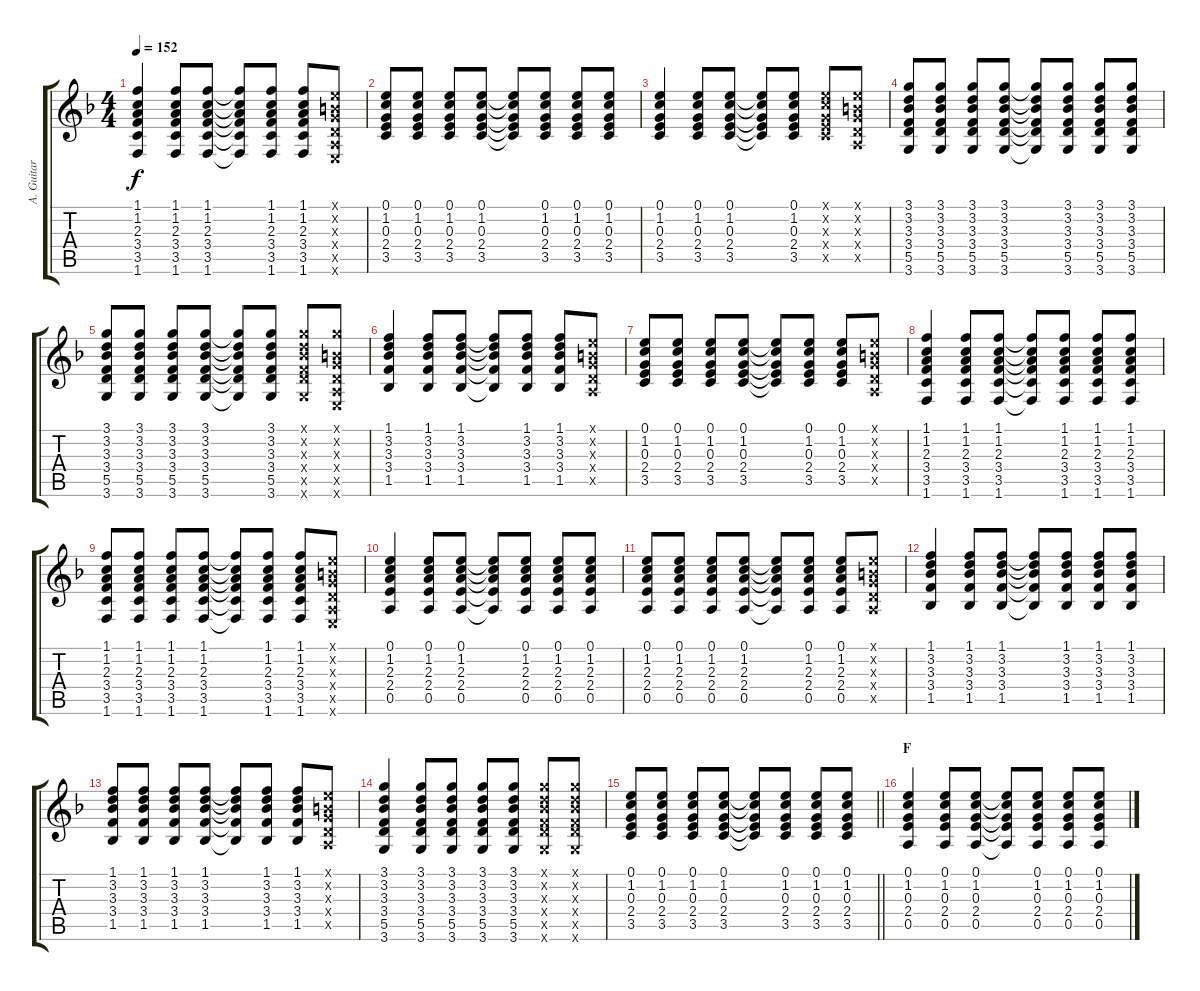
\track ("A. Guitar II" "A. Guitar ") {instrument acousticguitarsteel}
\staff {score tabs}
\tuning (E4 B3 G3 D3 A2 E2) {hide}
\ts (4 4)
\tempo 152
\clef g2
\ks f
(1.1 1.2 2.3 3.4 3.5 1.6).4{dy f} (1.1 1.2 2.3 3.4 3.5 1.6).8 (1.1 1.2 2.3 3.4 3.5 1.6).8 (1.1{t} 1.2{t} 2.3{t} 3.4{t} 3.5{t} 1.6{t}).8 (1.1 1.2 2.3 3.4 3.5 1.6).8 (1.1 1.2 2.3 3.4 3.5 1.6).8 (0.1{x} 0.2{x} 0.3{x} 0.4{x} 0.5{x} 0.6{x}).8 |
(0.1 1.2 0.3 2.4 3.5).8 (0.1 1.2 0.3 2.4 3.5).8 (0.1 1.2 0.3 2.4 3.5).8 (0.1 1.2 0.3 2.4 3.5).8 (0.1{t} 1.2{t} 0.3{t} 2.4{t} 3.5{t}).8 (0.1 1.2 0.3 2.4 3.5).8 (0.1 1.2 0.3 2.4 3.5).8 (0.1 1.2 0.3 2.4 3.5).8 |
(0.1 1.2 0.3 2.4 3.5).4 (0.1 1.2 0.3 2.4 3.5).8 (0.1 1.2 0.3 2.4 3.5).8 (0.1{t} 1.2{t} 0.3{t} 2.4{t} 3.5{t}).8 (0.1 1.2 0.3 2.4 3.5).8 (0.1{x} 1.2{x} 0.3{x} 2.4{x} 3.5{x}).8 (0.1{x} 0.2{x} 0.3{x} 0.4{x} 0.5{x}).8 |
(3.1 3.2 3.3 3.4 5.5 3.6).8 (3.1 3.2 3.3 3.4 5.5 3.6).8 (3.1 3.2 3.3 3.4 5.5 3.6).8 (3.1 3.2 3.3 3.4 5.5 3.6).8 (3.1{t} 3.2{t} 3.3{t} 3.4{t} 5.5{t} 3.6{t}).8 (3.1 3.2 3.3 3.4 5.5 3.6).8 (3.1 3.2 3.3 3.4 5.5 3.6).8 (3.1 3.2 3.3 3.4 5.5 3.6).8 |
(3.1 3.2 3.3 3.4 5.5 3.6).8 (3.1 3.2 3.3 3.4 5.5 3.6).8 (3.1 3.2 3.3 3.4 5.5 3.6).8 (3.1 3.2 3.3 3.4 5.5 3.6).8 (3.1{t} 3.2{t} 3.3{t} 3.4{t} 5.5{t} 3.6{t}).8 (3.1 3.2 3.3 3.4 5.5 3.6).8 (3.1{x} 3.2{x} 3.3{x} 3.4{x} 5.5{x} 3.6{x}).8 (3.1{x} 0.2{x} 0.3{x} 0.4{x} 0.5{x} 0.6{x}).8 |
(1.1 3.2 3.3 3.4 1.5).4 (1.1 3.2 3.3 3.4 1.5).8 (1.1 3.2 3.3 3.4 1.5).8 (1.1{t} 3.2{t} 3.3{t} 3.4{t} 1.5{t}).8 (1.1 3.2 3.3 3.4 1.5).8 (1.1 3.2 3.3 3.4 1.5).8 (0.1{x} 0.2{x} 0.3{x} 0.4{x} 0.5{x}).8 |
(0.1 1.2 0.3 2.4 3.5).8 (0.1 1.2 0.3 2.4 3.5).8 (0.1 1.2 0.3 2.4 3.5).8 (0.1 1.2 0.3 2.4 3.5).8 (0.1{t} 1.2{t} 0.3{t} 2.4{t} 3.5{t}).8 (0.1 1.2 0.3 2.4 3.5).8 (0.1 1.2 0.3 2.4 3.5).8 (0.1{x} 0.2{x} 0.3{x} 0.4{x} 0.5{x}).8 |
(1.1 1.2 2.3 3.4 3.5 1.6).4 (1.1 1.2 2.3 3.4 3.5 1.6).8 (1.1 1.2 2.3 3.4 3.5 1.6).8 (1.1{t} 1.2{t} 2.3{t} 3.4{t} 3.5{t} 1.6{t}).8 (1.1 1.2 2.3 3.4 3.5 1.6).8 (1.1 1.2 2.3 3.4 3.5 1.6).8 (1.1 1.2 2.3 3.4 3.5 1.6).8 |
(1.1 1.2 2.3 3.4 3.5 1.6).8 (1.1 1.2 2.3 3.4 3.5 1.6).8 (1.1 1.2 2.3 3.4 3.5 1.6).8 (1.1 1.2 2.3 3.4 3.5 1.6).8 (1.1{t} 1.2{t} 2.3{t} 3.4{t} 3.5{t} 1.6{t}).8 (1.1 1.2 2.3 3.4 3.5 1.6).8 (1.1 1.2 2.3 3.4 3.5 1.6).8 (0.1{x} 0.2{x} 0.3{x} 0.4{x} 0.5{x} 0.6{x}).8 |
(0.1 1.2 2.3 2.4 0.5).4 (0.1 1.2 2.3 2.4 0.5).8 (0.1 1.2 2.3 2.4 0.5).8 (0.1{t} 1.2{t} 2.3{t} 2.4{t} 0.5{t}).8 (0.1 1.2 2.3 2.4 0.5).8 (0.1 1.2 2.3 2.4 0.5).8 (0.1 1.2 2.3 2.4 0.5).8 |
(0.1 1.2 2.3 2.4 0.5).8 (0.1 1.2 2.3 2.4 0.5).8 (0.1 1.2 2.3 2.4 0.5).8 (0.1 1.2 2.3 2.4 0.5).8 (0.1{t} 1.2{t} 2.3{t} 2.4{t} 0.5{t}).8 (0.1 1.2 2.3 2.4 0.5).8 (0.1 1.2 2.3 2.4 0.5).8 (0.1{x} 0.2{x} 0.3{x} 0.4{x} 0.5{x}).8 |
(1.1 3.2 3.3 3.4 1.5).4 (1.1 3.2 3.3 3.4 1.5).8 (1.1 3.2 3.3 3.4 1.5).8 (1.1{t} 3.2{t} 3.3{t} 3.4{t} 1.5{t}).8 (1.1 3.2 3.3 3.4 1.5).8 (1.1 3.2 3.3 3.4 1.5).8 (1.1 3.2 3.3 3.4 1.5).8 |
(1.1 3.2 3.3 3.4 1.5).8 (1.1 3.2 3.3 3.4 1.5).8 (1.1 3.2 3.3 3.4 1.5).8 (1.1 3.2 3.3 3.4 1.5).8 (1.1{t} 3.2{t} 3.3{t} 3.4{t} 1.5{t}).8 (1.1 3.2 3.3 3.4 1.5).8 (1.1 3.2 3.3 3.4 1.5).8 (0.1{x} 0.2{x} 0.3{x} 0.4{x} 0.5{x}).8 |
(3.1 3.2 3.3 3.4 5.5 3.6).4 (3.1 3.2 3.3 3.4 5.5 3.6).8 (3.1 3.2 3.3 3.4 5.5 3.6).8 (3.1 3.2 3.3 3.4 5.5 3.6).8 (3.1 3.2 3.3 3.4 5.5 3.6).8 (3.1{x} 3.2{x} 3.3{x} 3.4{x} 5.5{x} 3.6{x}).8 (3.1{x} 3.2{x} 3.3{x} 3.4{x} 5.5{x} 3.6{x}).8 |
\barLineRight lightlight
(0.1 1.2 0.3 2.4 3.5).8 (0.1 1.2 0.3 2.4 3.5).8 (0.1 1.2 0.3 2.4 3.5).8 (0.1 1.2 0.3 2.4 3.5).8 (0.1{t} 1.2{t} 0.3{t} 2.4{t} 3.5{t}).8 (0.1 1.2 0.3 2.4 3.5).8 (0.1 1.2 0.3 2.4 3.5).8 (0.1 1.2 0.3 2.4 3.5).8 |
\section ("" "F")
(0.1 1.2 0.3 2.4 0.5).4 (0.1 1.2 0.3 2.4 0.5).8 (0.1 1.2 0.3 2.4 0.5).8 (0.1{t} 1.2{t} 0.3{t} 2.4{t} 0.5{t}).8 (0.1 1.2 0.3 2.4 0.5).8 (0.1 1.2 0.3 2.4 0.5).8 (0.1 1.2 0.3 2.4 0.5).8
